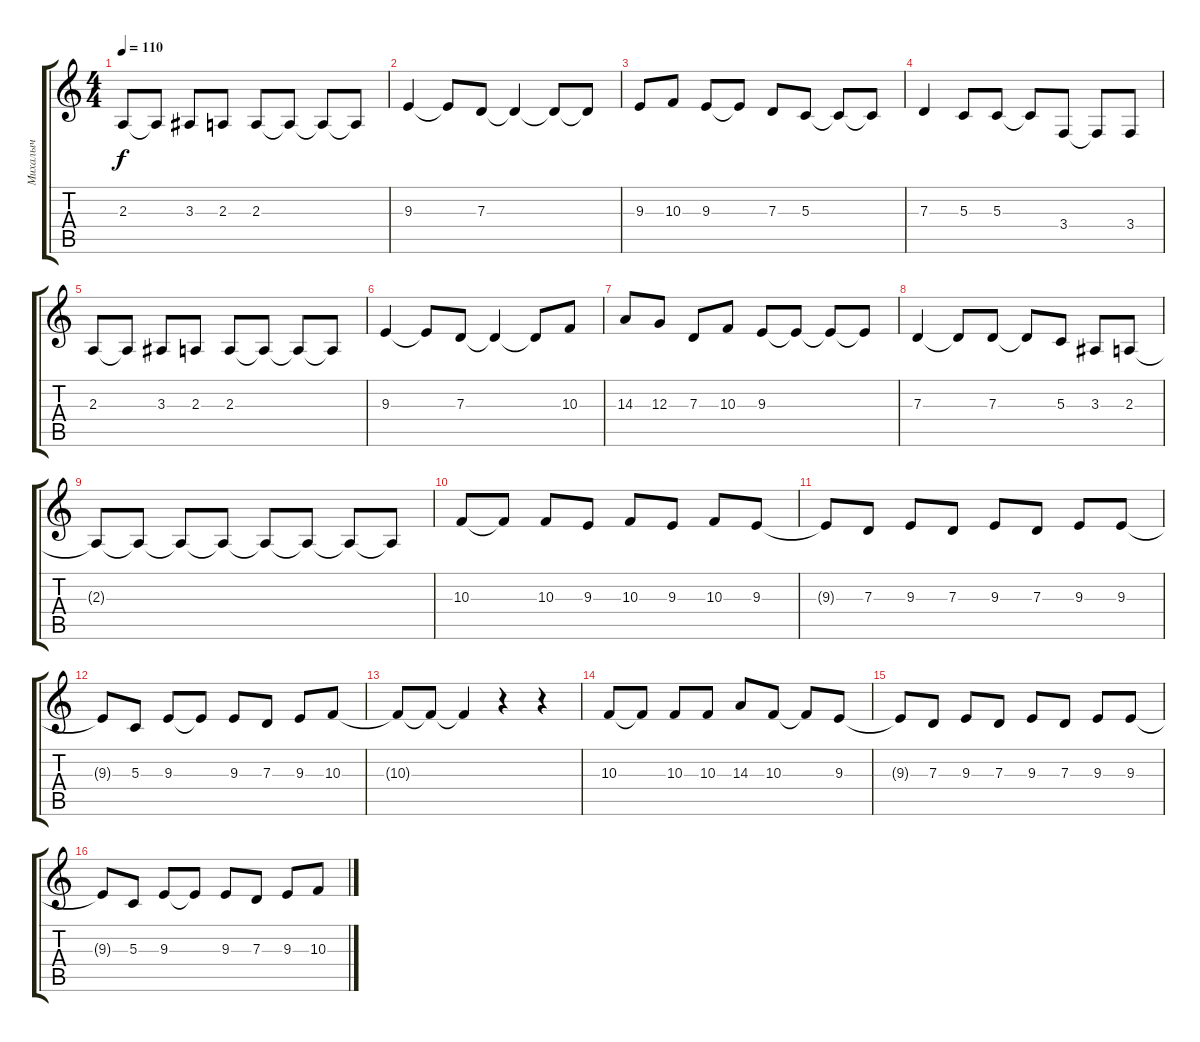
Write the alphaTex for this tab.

\track ("Михалыч" "Михалыч") {instrument flute}
\staff {score tabs}
\tuning (E4 B3 G3 D3 A2 E2) {hide}
\ts (4 4)
\tempo 110
\clef g2
\ks c
2.3.8{dy f} 2.3{t}.8 3.3.8 2.3.8 2.3.8 2.3{t}.8 2.3{t}.8 2.3{t}.8 |
9.3.4 9.3{t}.8 7.3.8 7.3{t}.4 7.3{t}.8 7.3{t}.8 |
9.3.8 10.3.8 9.3.8 9.3{t}.8 7.3.8 5.3.8 5.3{t}.8 5.3{t}.8 |
7.3.4 5.3.8 5.3.8 5.3{t}.8 3.4.8 3.4{t}.8 3.4.8 |
2.3.8 2.3{t}.8 3.3.8 2.3.8 2.3.8 2.3{t}.8 2.3{t}.8 2.3{t}.8 |
9.3.4 9.3{t}.8 7.3.8 7.3{t}.4 7.3{t}.8 10.3.8 |
14.3.8 12.3.8 7.3.8 10.3.8 9.3.8 9.3{t}.8 9.3{t}.8 9.3{t}.8 |
7.3.4 7.3{t}.8 7.3.8 7.3{t}.8 5.3.8 3.3.8 2.3.8 |
2.3{t}.8 2.3{t}.8 2.3{t}.8 2.3{t}.8 2.3{t}.8 2.3{t}.8 2.3{t}.8 2.3{t}.8 |
10.3.8 10.3{t}.8 10.3.8 9.3.8 10.3.8 9.3.8 10.3.8 9.3.8 |
9.3{t}.8 7.3.8 9.3.8 7.3.8 9.3.8 7.3.8 9.3.8 9.3.8 |
9.3{t}.8 5.3.8 9.3.8 9.3{t}.8 9.3.8 7.3.8 9.3.8 10.3.8 |
10.3{t}.8 10.3{t}.8 10.3{t}.4 r.4 r.4 |
10.3.8 10.3{t}.8 10.3.8 10.3.8 14.3.8 10.3.8 10.3{t}.8 9.3.8 |
9.3{t}.8 7.3.8 9.3.8 7.3.8 9.3.8 7.3.8 9.3.8 9.3.8 |
9.3{t}.8 5.3.8 9.3.8 9.3{t}.8 9.3.8 7.3.8 9.3.8 10.3.8
